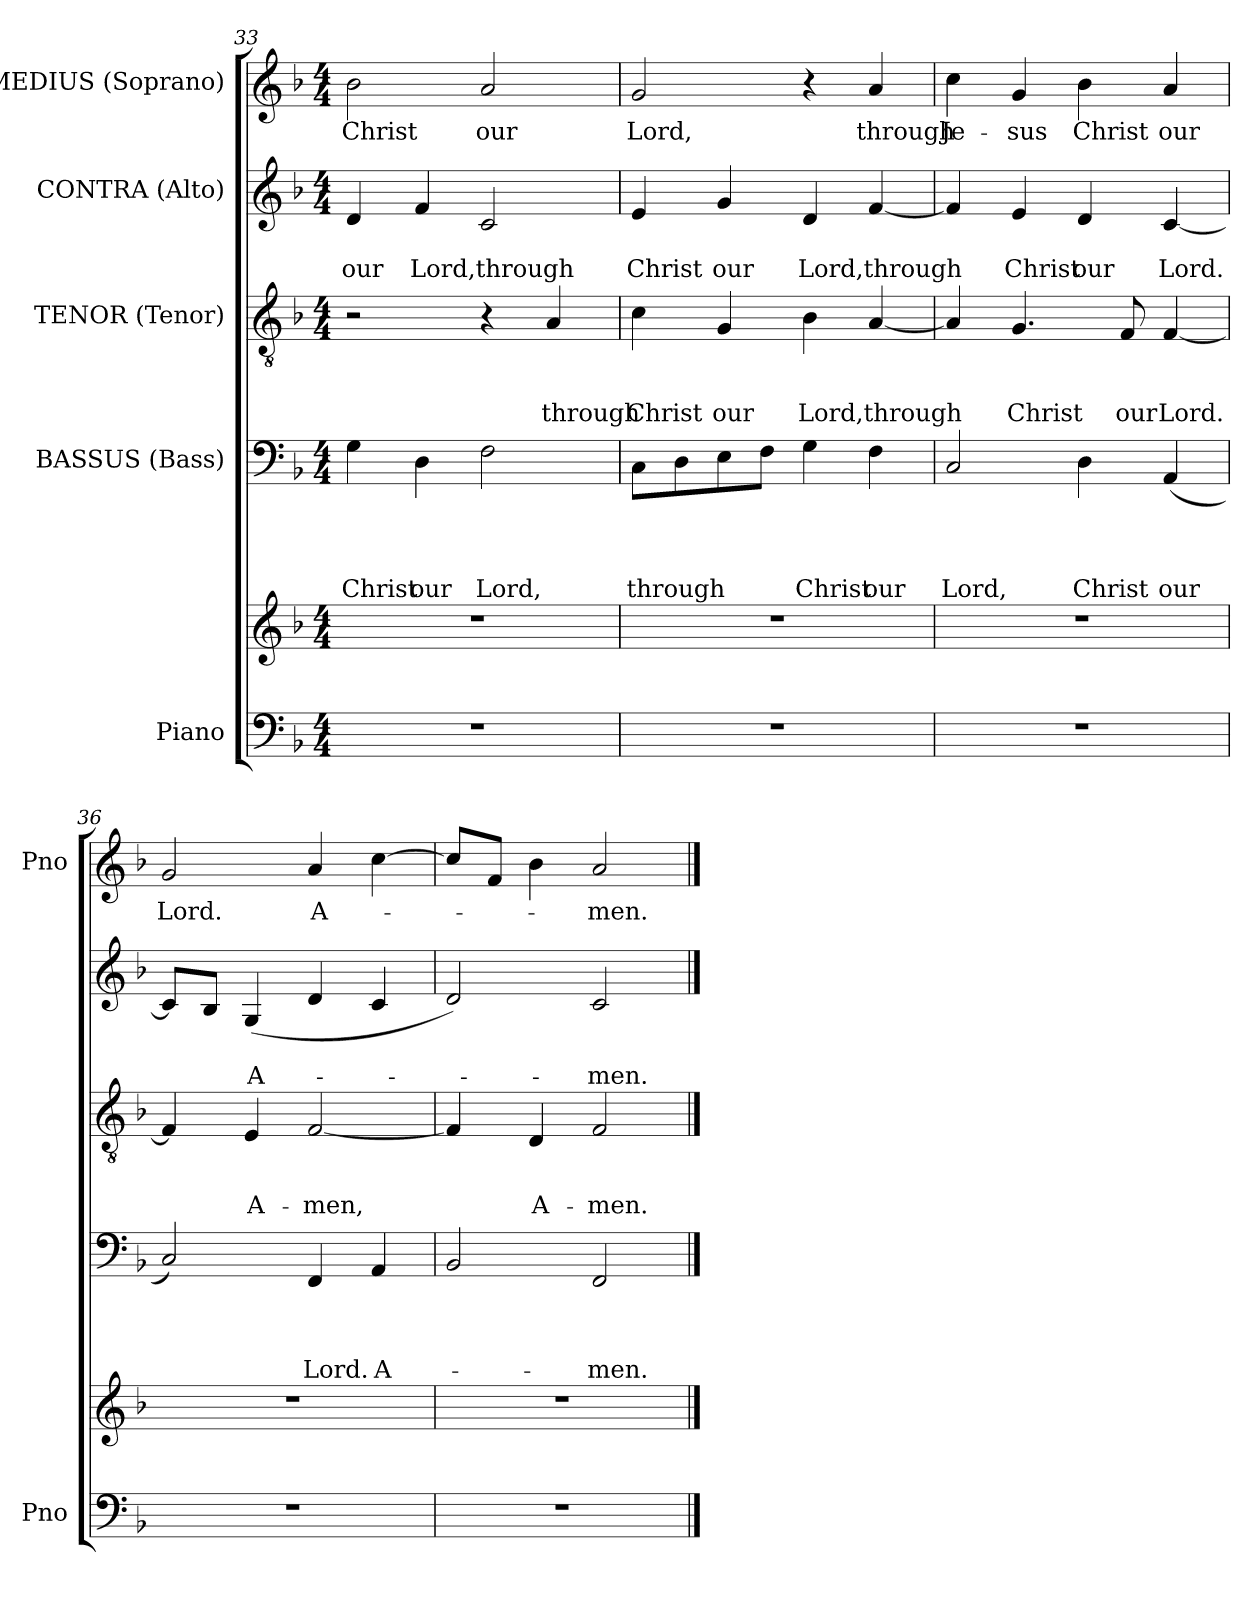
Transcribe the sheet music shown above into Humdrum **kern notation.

**kern	**kern	**kern	**text	**text	**text	**text	**kern	**text	**text	**text	**kern	**text	**text	**kern	**text
*part5	*part5	*part4	*part4	*part4	*part4	*part4	*part3	*part3	*part3	*part3	*part2	*part2	*part2	*part1	*part1
*staff6	*staff5	*staff4	*staff4	*staff4	*staff4	*staff4	*staff3	*staff3	*staff3	*staff3	*staff2	*staff2	*staff2	*staff1	*staff1
*I"Piano	*	*I"BASSUS (Bass)	*	*	*	*	*I"TENOR (Tenor)	*	*	*	*I"CONTRA (Alto)	*	*	*I"MEDIUS (Soprano)	*
*I'Pno	*	*	*	*	*	*	*	*	*	*	*	*	*	*I'Pno	*
!!LO:LB:g=z
*clefF4	*clefG2	*clefF4	*	*	*	*	*clefGv2	*	*	*	*clefG2	*	*	*clefG2	*
*k[b-]	*k[b-]	*k[b-]	*	*	*	*	*k[b-]	*	*	*	*k[b-]	*	*	*k[b-]	*
*F:	*F:	*F:	*	*	*	*	*F:	*	*	*	*F:	*	*	*F:	*
*M4/4	*M4/4	*M4/4	*	*	*	*	*M4/4	*	*	*	*M4/4	*	*	*M4/4	*
=33	=33	=33	=33	=33	=33	=33	=33	=33	=33	=33	=33	=33	=33	=33	=33
1r	1r	4G\	.	.	.	Christ	2r	.	.	.	4d/	.	our	2b-\	Christ
.	.	4D\	.	.	.	our	.	.	.	.	4f/	.	Lord,	.	.
.	.	2F\	.	.	.	Lord,	4r	.	.	.	2c/	.	through	2a/	our
.	.	.	.	.	.	.	4A/	.	.	through	.	.	.	.	.
=34	=34	=34	=34	=34	=34	=34	=34	=34	=34	=34	=34	=34	=34	=34	=34
1r	1r	8C\L	.	.	.	through	4c\	.	.	Christ	4e/	.	Christ	2g/	Lord,
.	.	8D\	.	.	.	.	.	.	.	.	.	.	.	.	.
.	.	8E\	.	.	.	.	4G/	.	.	our	4g/	.	our	.	.
.	.	8F\J	.	.	.	.	.	.	.	.	.	.	.	.	.
.	.	4G\	.	.	.	Christ	4B-\	.	.	Lord,	4d/	.	Lord,	4r	.
.	.	4F\	.	.	.	our	[4A/	.	.	through	[4f/	.	through	4a/	through
=35	=35	=35	=35	=35	=35	=35	=35	=35	=35	=35	=35	=35	=35	=35	=35
1r	1r	2C/	.	.	.	Lord,	4A/]	.	.	.	4f/]	.	.	4cc\	Je-
.	.	.	.	.	.	.	4.G/	.	.	Christ	4e/	.	Christ	4g/	-sus
.	.	4D\	.	.	.	Christ	.	.	.	.	4d/	.	our	4b-\	Christ
.	.	.	.	.	.	.	8F/	.	.	our	.	.	.	.	.
.	.	(4AA/	.	.	.	our	[4F/	.	.	Lord.	[4c/	.	Lord.	4a/	our
=36	=36	=36	=36	=36	=36	=36	=36	=36	=36	=36	=36	=36	=36	=36	=36
1r	1r	2C/)	.	.	.	.	4F/]	.	.	.	8c/L]	.	.	2g/	Lord.
.	.	.	.	.	.	.	.	.	.	.	8B-/J	.	.	.	.
.	.	.	.	.	.	.	4E/	.	.	A-	(4G/	.	A-	.	.
.	.	4FF/	.	.	.	Lord.	[2F/	.	.	-men,	4d/	.	.	4a/	A-
.	.	4AA/	.	.	.	A-	.	.	.	.	4c/	.	.	[4cc\	.
=37	=37	=37	=37	=37	=37	=37	=37	=37	=37	=37	=37	=37	=37	=37	=37
1r	1r	2BB-/	.	.	.	.	4F/]	.	.	.	2d/)	.	.	8cc/L]	.
.	.	.	.	.	.	.	.	.	.	.	.	.	.	8f/J	.
.	.	.	.	.	.	.	4D/	.	.	A-	.	.	.	4b-\	.
.	.	2FF/	.	.	.	-men.	2F/	.	.	-men.	2c/	.	-men.	2a/	-men.
==	==	==	==	==	==	==	==	==	==	==	==	==	==	==	==
*-	*-	*-	*-	*-	*-	*-	*-	*-	*-	*-	*-	*-	*-	*-	*-
